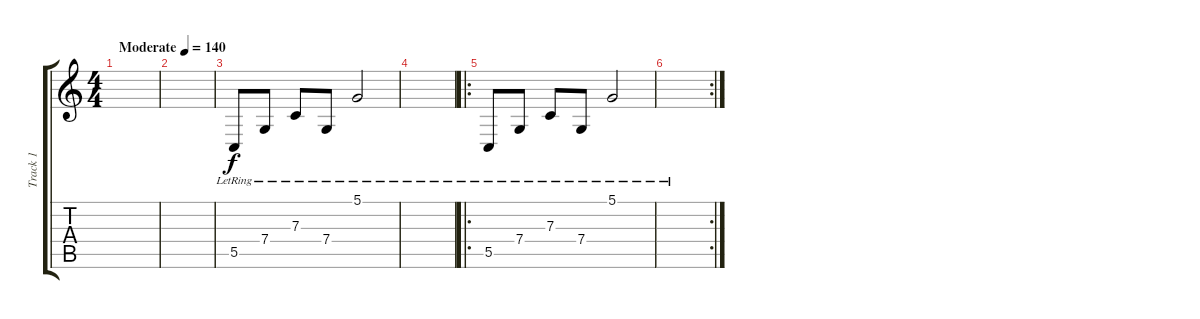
\track ("Track 1" "Track 1") {instrument acousticgrandpiano}
\staff {score tabs}
\tuning (D4 A3 F3 C3 G2 C2) {hide}
\ts (4 4)
\tempo (140 "Moderate")
\clef g2
\ks c
|
|
5.5{lr}.8 7.4{lr}.8 7.3{lr}.8 7.4{lr}.8 5.1{lr}.2 |
|
\ro
5.5{lr}.8 7.4{lr}.8 7.3{lr}.8 7.4{lr}.8 5.1{lr}.2 |
\rc 2
